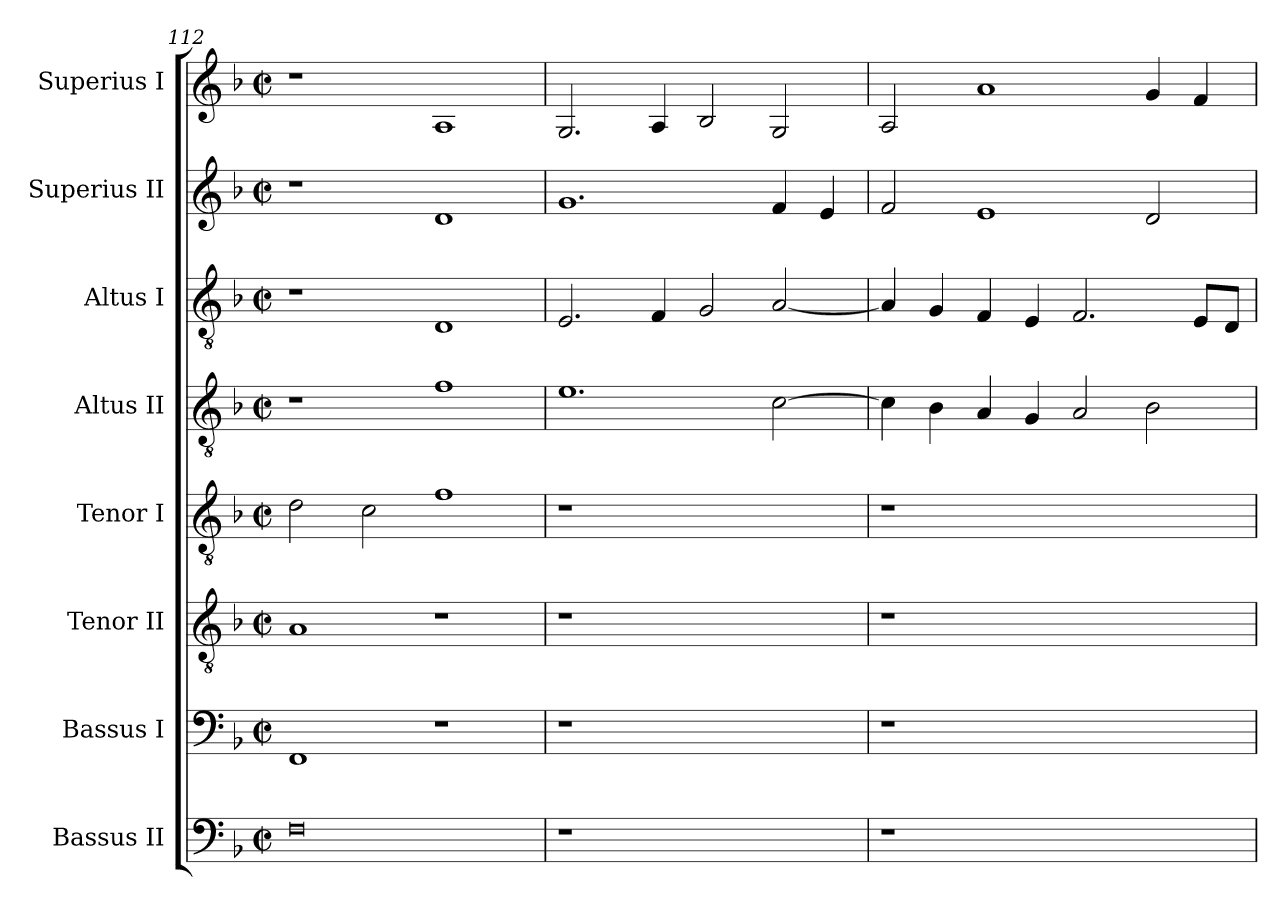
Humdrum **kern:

**kern	**kern	**kern	**kern	**kern	**kern	**kern	**kern
*part8	*part7	*part6	*part5	*part4	*part3	*part2	*part1
*staff8	*staff7	*staff6	*staff5	*staff4	*staff3	*staff2	*staff1
*I"Bassus II	*I"Bassus I	*I"Tenor II	*I"Tenor I	*I"Altus II	*I"Altus I	*I"Superius II	*I"Superius I
*I'B.s.	*	*	*	*I'A.s.	*	*I'S.s.	*I'S.p.
*clefF4	*clefF4	*clefGv2	*clefGv2	*clefGv2	*clefGv2	*clefG2	*clefG2
*	*	*ITrd7c12	*ITrd7c12	*ITrd7c12	*ITrd7c12	*	*
*k[b-]	*k[b-]	*k[b-]	*k[b-]	*k[b-]	*k[b-]	*k[b-]	*k[b-]
*F:	*F:	*F:	*F:	*F:	*F:	*F:	*F:
*M2/2	*M2/2	*M2/2	*M2/2	*M2/2	*M2/2	*M2/2	*M2/2
*met(c|)	*met(c|)	*met(c|)	*met(c|)	*met(c|)	*met(c|)	*met(c|)	*met(c|)
=112	=112	=112	=112	=112	=112	=112	=112
0Fi	1FFi	1AAi	2Di\	1r	1r	1r	1r
.	.	.	2Ci\	.	.	.	.
.	1r	1r	1Fi	1Fi	1DDi	1di	1Ai
=113	=113	=113	=113	=113	=113	=113	=113
!LO:N:vis=1	!LO:N:vis=1	!LO:N:vis=1	!LO:N:vis=1	!	!	!	!
1r	1r	1r	1r	1.Ei	2.EEi/	1.gi	2.Gi/
.	.	.	.	.	4FFi/	.	4Ai/
1ryy	1ryy	1ryy	1ryy	.	2GGi/	.	2B-i/
.	.	.	.	[>2Ci\	[<2AAi/	4fi/	2Gi/
.	.	.	.	.	.	4ei/	.
=114	=114	=114	=114	=114	=114	=114	=114
!LO:N:vis=1	!LO:N:vis=1	!LO:N:vis=1	!LO:N:vis=1	!	!	!	!
1r	1r	1r	1r	4Ci\]	4AAi/]	2fi/	2Ai/
.	.	.	.	4BB-i\	4GGi/	.	.
.	.	.	.	4AAi/	4FFi/	1ei	1ai
.	.	.	.	4GGi/	4EEi/	.	.
1ryy	1ryy	1ryy	1ryy	2AAi/	2.FFi/	.	.
.	.	.	.	2BB-i\	.	2di/	4gi/
.	.	.	.	.	8EEi/L	.	4fi/
.	.	.	.	.	8DDi/J	.	.
=	=	=	=	=	=	=	=
*-	*-	*-	*-	*-	*-	*-	*-
